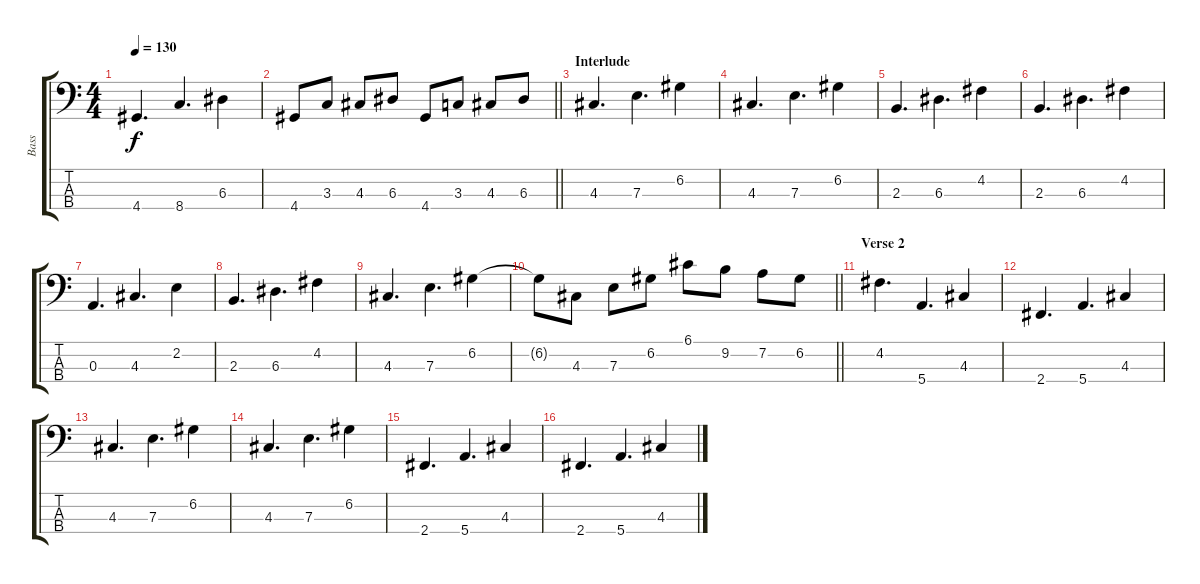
\track ("Bass" "Bass") {instrument electricbassfinger}
\staff {score tabs}
\tuning (G2 D2 A1 E1) {hide}
\ts (4 4)
\tempo 130
\clef f4
\ks c
4.4.4{d dy f} 8.4.4{d} 6.3.4 |
\barLineRight lightlight
4.4.8 3.3.8 4.3.8 6.3.8 4.4.8 3.3.8 4.3.8 6.3.8 |
\section ("" "Interlude")
4.3.4{d} 7.3.4{d} 6.2.4 |
4.3.4{d} 7.3.4{d} 6.2.4 |
2.3.4{d} 6.3.4{d} 4.2.4 |
2.3.4{d} 6.3.4{d} 4.2.4 |
0.3.4{d} 4.3.4{d} 2.2.4 |
2.3.4{d} 6.3.4{d} 4.2.4 |
4.3.4{d} 7.3.4{d} 6.2.4 |
\barLineRight lightlight
6.2{t}.8 4.3.8 7.3.8 6.2.8 6.1.8 9.2.8 7.2.8 6.2.8 |
\section ("" "Verse 2")
4.2.4{d} 5.4.4{d} 4.3.4 |
2.4.4{d} 5.4.4{d} 4.3.4 |
4.3.4{d} 7.3.4{d} 6.2.4 |
4.3.4{d} 7.3.4{d} 6.2.4 |
2.4.4{d} 5.4.4{d} 4.3.4 |
2.4.4{d} 5.4.4{d} 4.3.4
